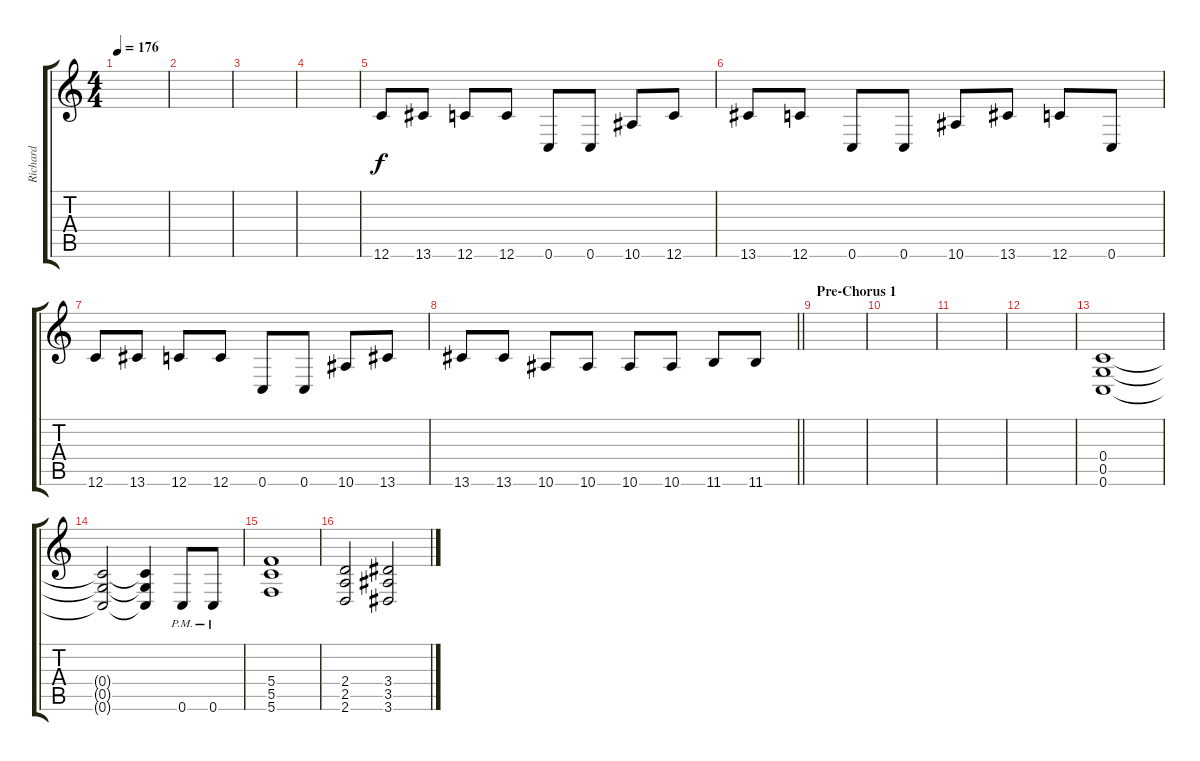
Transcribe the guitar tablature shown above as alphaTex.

\track ("Richard" "Richard") {instrument distortionguitar}
\staff {score tabs}
\tuning (D4 A3 F3 C3 G2 C2) {hide}
\ts (4 4)
\tempo 176
\clef g2
\ks c
|
|
|
|
12.6.8 13.6.8 12.6.8 12.6.8 0.6.8 0.6.8 10.6.8 12.6.8 |
13.6.8 12.6.8 0.6.8 0.6.8 10.6.8 13.6.8 12.6.8 0.6.8 |
12.6.8 13.6.8 12.6.8 12.6.8 0.6.8 0.6.8 10.6.8 13.6.8 |
\barLineRight lightlight
13.6.8 13.6.8 10.6.8 10.6.8 10.6.8 10.6.8 11.6.8 11.6.8 |
\section ("" "Pre-Chorus 1")
|
|
|
|
(0.4 0.5 0.6).1 |
(0.4{t} 0.5{t} 0.6{t}).2 (0.4{t} 0.5{t} 0.6{t}).4 0.6{pm}.8 0.6{pm}.8 |
(5.4 5.5 5.6).1 |
(2.4 2.5 2.6).2 (3.4 3.5 3.6).2
